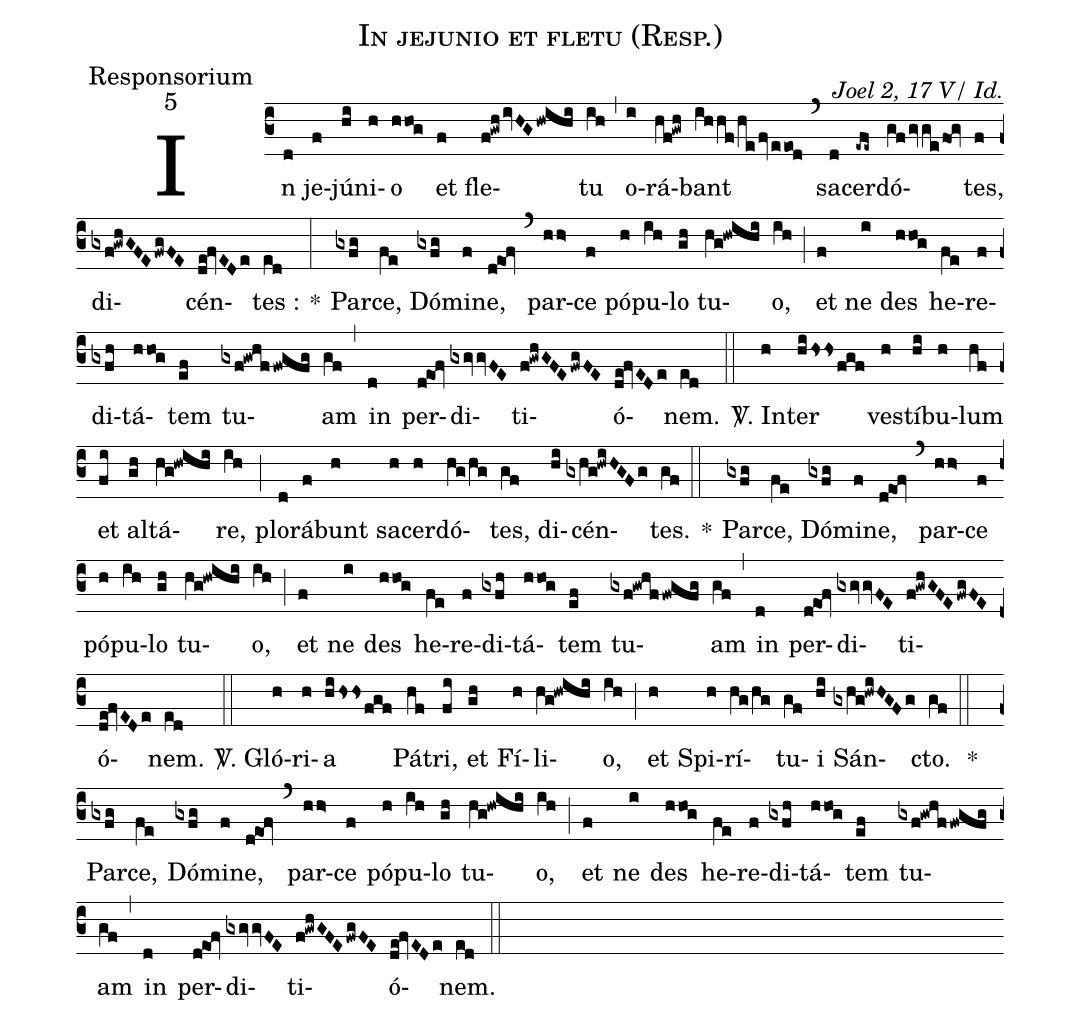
name:In jejunio et fletu (Resp.);
office-part:Responsorium;
mode:5;
commentary:Joel 2, 17 V/ Id.;
%%
(c3)In(d) je(f)jú(hi)ni(h)o(hhog) et(f) fle(f!gwh/ivHG/hwihi)tu(ih) (,) o(i)rá(hf!gwh)bant(ihhf/he/fv/eeod) (`) sa(d)cer(-efe~)dó(gxwf/gvge/fog)tes,(f) di(gxf!gwhGFE/fwgFE)cén(de!fvEDe)tes :(ed) *(:) Par(gxfg)ce,(fe) Dó(gxfg)mi(f)ne,(d!eof) (`) par(hh>)ce(f) pó(h)pu(ih)lo(gh) tu(hg!hwihi)o,(ih) (;) et(f) ne(i) des(hhog) he(fe)re(f)di(gxfh)tá(hhog)tem(ef) tu(gxf!gwhf/fwgfg)am(gf) (,) in(d) per(d!eof)di(gxgvgvFE)ti(f!gwhGFE/fwgFE)ó(de!fvEDe)nem.(ed) (::)

<sp>V/</sp>. In(h)ter(hi/hssfgf) ves(h)tí(hi)bu(h)lum(hf) et(fi) al(gh)tá(hg!hwihi)re,(ih) (;) plo(d)rá(f)bunt(h) sa(h)cer(h)dó(hg/hg)tes,(gf) di(hi)cén(gxhg!hwiHGFg)tes.(gf) (::)
*() Par(gxfg)ce,(fe) Dó(gxfg)mi(f)ne,(d!eof) (`) par(hh>)ce(f) pó(h)pu(ih)lo(gh) tu(hg!hwihi)o,(ih) (;) et(f) ne(i) des(hhog) he(fe)re(f)di(gxfh)tá(hhog)tem(ef) tu(gxf!gwhf/fwgfg)am(gf) (,) in(d) per(d!eof)di(gxgvgvFE)ti(f!gwhGFE/fwgFE)ó(de!fvEDe)nem.(ed) (::)

<sp>V/</sp>. Gló(h)ri(h)a(hi/hss/fgf) Pá(hf)tri,(fi) et(gh) Fí(h)li(hg!hwihi)o,(ih) (;) et(h) Spi(h)rí(hg/hg)tu(gf)i(hi) Sán(gxhg!hwiHGFg)cto.(gf) (::)
*() Par(gxfg)ce,(fe) Dó(gxfg)mi(f)ne,(d!eof) (`) par(hh>)ce(f) pó(h)pu(ih)lo(gh) tu(hg!hwihi)o,(ih) (;) et(f) ne(i) des(hhog) he(fe)re(f)di(gxfh)tá(hhog)tem(ef) tu(gxf!gwhf/fwgfg)am(gf) (,) in(d) per(d!eof)di(gxgvgvFE)ti(f!gwhGFE/fwgFE)ó(de!fvEDe)nem.(ed) (::)
